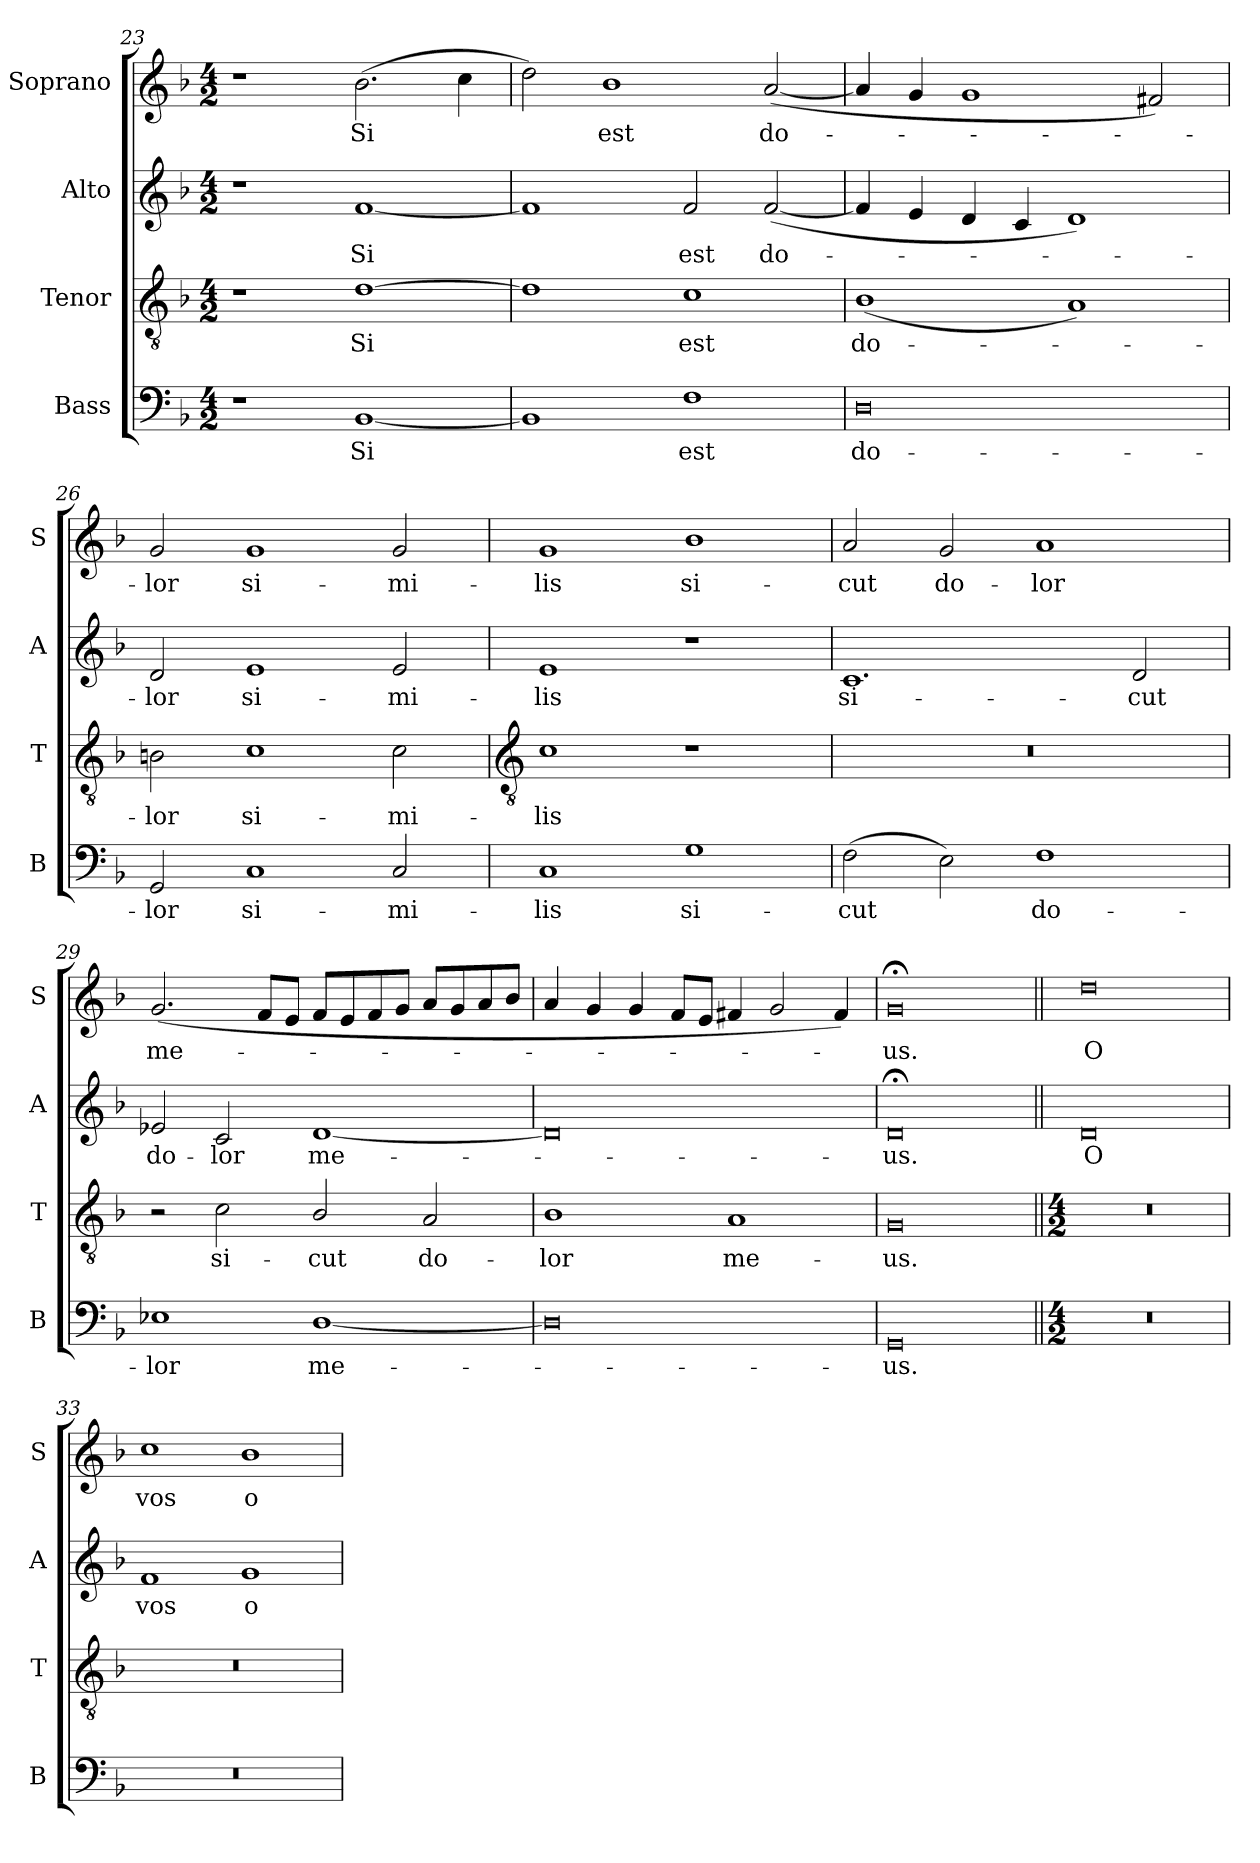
**kern	**text	**kern	**text	**kern	**text	**kern	**text
*part4	*part4	*part3	*part3	*part2	*part2	*part1	*part1
*staff4	*staff4	*staff3	*staff3	*staff2	*staff2	*staff1	*staff1
*I"Bass	*	*I"Tenor	*	*I"Alto	*	*I"Soprano	*
*I'B	*	*I'T	*	*I'A	*	*I'S	*
*clefF4	*	*clefGv2	*	*clefG2	*	*clefG2	*
*k[b-]	*	*k[b-]	*	*k[b-]	*	*k[b-]	*
*F:	*	*F:	*	*F:	*	*F:	*
*M4/2	*	*M4/2	*	*M4/2	*	*M4/2	*
=23	=23	=23	=23	=23	=23	=23	=23
1r	.	1r	.	1r	.	1r	.
!	!LO:LY:b	!	!LO:LY:b	!	!LO:LY:b	!	!LO:LY:b
[1BB-	Si	[1d	Si	[1f	Si	(>2.b-	Si
.	.	.	.	.	.	4cc	.
=24	=24	=24	=24	=24	=24	=24	=24
1BB-]	.	1d]	.	1f]	.	2dd)	.
!	!	!	!	!	!	!	!LO:LY:b
.	.	.	.	.	.	1b-	est
!	!LO:LY:b	!	!LO:LY:b	!	!LO:LY:b	!	!
1F	est	1c	est	2f	est	.	.
!	!	!	!	!	!LO:LY:b	!	!LO:LY:b
.	.	.	.	(<[2f	do-	(<[2a	do-
=25	=25	=25	=25	=25	=25	=25	=25
!	!LO:LY:b	!	!LO:LY:b	!	!	!	!
0D	do-	(<1B-/	do-	4f]	.	4a]	.
.	.	.	.	4e	.	4g	.
.	.	.	.	4d	.	1g	.
.	.	.	.	4c	.	.	.
.	.	1A)	.	1d)	.	.	.
.	.	.	.	.	.	2f#)	.
=26	=26	=26	=26	=26	=26	=26	=26
!	!LO:LY:b	!	!LO:LY:b	!	!LO:LY:b	!	!LO:LY:b
2GG	-lor	2Bn	lor	2d	lor	2g	lor
!	!LO:LY:b	!	!LO:LY:b	!	!LO:LY:b	!	!LO:LY:b
1C	si-	1c	si-	1e	si-	1g	si-
!	!LO:LY:b	!	!LO:LY:b	!	!LO:LY:b	!	!LO:LY:b
2C	-mi-	2c	-mi-	2e	-mi-	2g	-mi-
!!LO:LB:g=z
=27	=27	=27	=27	=27	=27	=27	=27
*	*	*clefGv2	*	*	*	*	*
!	!LO:LY:b	!	!LO:LY:b	!	!LO:LY:b	!	!LO:LY:b
1C	-lis	1c	-lis	1e	-lis	1g	-lis
!	!LO:LY:b	!	!	!	!	!	!LO:LY:b
1G	si-	1r	.	1r	.	1b-	si-
=28	=28	=28	=28	=28	=28	=28	=28
!	!LO:LY:b	!	!	!	!LO:LY:b	!	!LO:LY:b
(>2F	-cut	0r	.	1.c	si-	2a	-cut
!	!	!	!	!	!	!	!LO:LY:b
2E)	.	.	.	.	.	2g	do-
!	!LO:LY:b	!	!	!	!	!	!LO:LY:b
1F	do-	.	.	.	.	1a	-lor
!	!	!	!	!	!LO:LY:b	!	!
.	.	.	.	2d	-cut	.	.
=29	=29	=29	=29	=29	=29	=29	=29
!	!LO:LY:b	!	!	!	!LO:LY:b	!	!LO:LY:b
1E-X	-lor	2r	.	2e-X	do-	(<2.g	me-
!	!	!	!LO:LY:b	!	!LO:LY:b	!	!
.	.	2c	si-	2c	-lor	.	.
.	.	.	.	.	.	8fL	.
.	.	.	.	.	.	8eJ	.
!	!LO:LY:b	!	!LO:LY:b	!	!LO:LY:b	!	!
[1D/	me-	2B-/	-cut	[1d	me-	8fL	.
.	.	.	.	.	.	8e	.
.	.	.	.	.	.	8f	.
.	.	.	.	.	.	8gJ	.
!	!	!	!LO:LY:b	!	!	!	!
.	.	2A	do-	.	.	8aL	.
.	.	.	.	.	.	8g	.
.	.	.	.	.	.	8a	.
.	.	.	.	.	.	8b-J	.
=30	=30	=30	=30	=30	=30	=30	=30
!	!	!	!LO:LY:b	!	!	!	!
0D]	.	1B-	-lor	0d]	.	4a	.
.	.	.	.	.	.	4g	.
.	.	.	.	.	.	4g	.
.	.	.	.	.	.	8fL	.
.	.	.	.	.	.	8eJ	.
!	!	!	!LO:LY:b	!	!	!	!
.	.	1A	me-	.	.	4f#	.
.	.	.	.	.	.	2g	.
.	.	.	.	.	.	4f#)	.
=31	=31	=31	=31	=31	=31	=31	=31
!	!LO:LY:b	!	!LO:LY:b	!	!LO:LY:b	!	!LO:LY:b
0GG	us.	0G	-us.	0d;<	us.	0g;<	us.
!!LO:LB:g=z
=32||	=32||	=32||	=32||	=32||	=32||	=32||	=32||
*M4/2	*	*M4/2	*	*	*	*	*
!	!	!	!	!	!LO:LY:b	!	!LO:LY:b
0r	.	0r	.	0d	O	0dd	O
=33	=33	=33	=33	=33	=33	=33	=33
!	!	!	!	!	!LO:LY:b	!	!LO:LY:b
0r	.	0r	.	1f	vos	1cc	vos
!	!	!	!	!	!LO:LY:b	!	!LO:LY:b
.	.	.	.	1g	o-	1b-	o-
=	=	=	=	=	=	=	=
*-	*-	*-	*-	*-	*-	*-	*-
